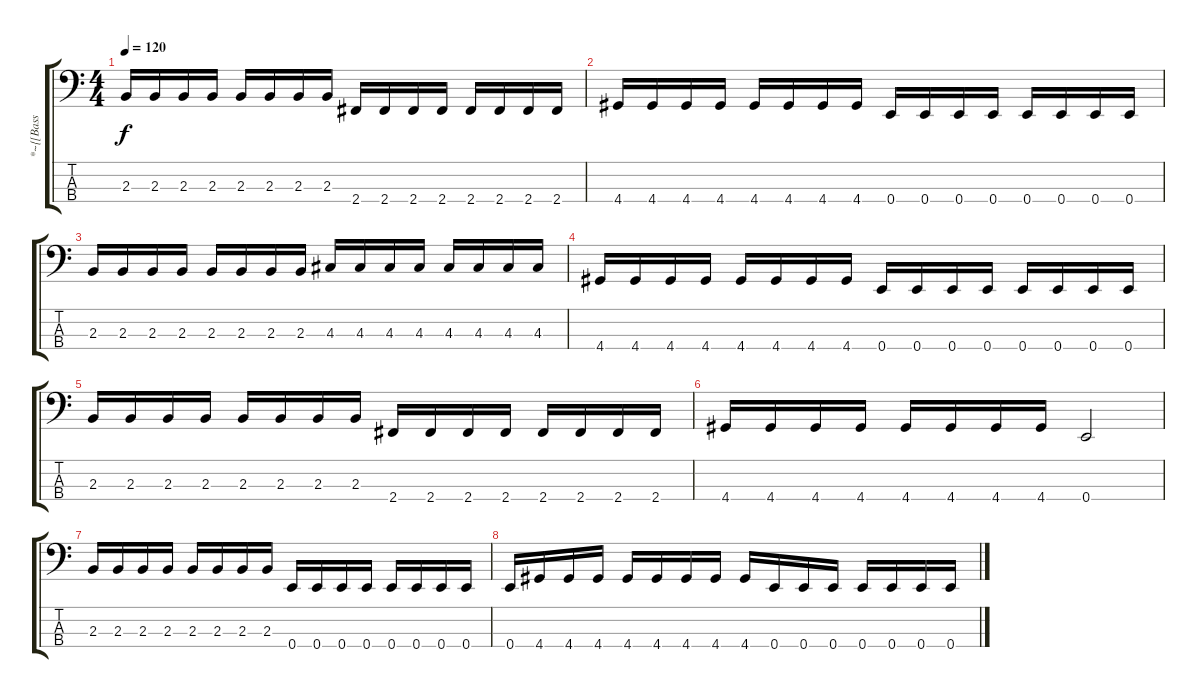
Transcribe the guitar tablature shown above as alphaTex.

\track ("*~{[Bass      - Tabbed by Peter B.]}~*" "*~{[Bass  ") {instrument electricbasspick}
\staff {score tabs}
\tuning (G2 D2 A1 E1) {hide}
\ts (4 4)
\tempo 120
\clef f4
\ks c
2.3.16{dy f} 2.3.16 2.3.16 2.3.16 2.3.16 2.3.16 2.3.16 2.3.16 2.4.16 2.4.16 2.4.16 2.4.16 2.4.16 2.4.16 2.4.16 2.4.16 |
4.4.16 4.4.16 4.4.16 4.4.16 4.4.16 4.4.16 4.4.16 4.4.16 0.4.16 0.4.16 0.4.16 0.4.16 0.4.16 0.4.16 0.4.16 0.4.16 |
2.3.16 2.3.16 2.3.16 2.3.16 2.3.16 2.3.16 2.3.16 2.3.16 4.3.16 4.3.16 4.3.16 4.3.16 4.3.16 4.3.16 4.3.16 4.3.16 |
4.4.16 4.4.16 4.4.16 4.4.16 4.4.16 4.4.16 4.4.16 4.4.16 0.4.16 0.4.16 0.4.16 0.4.16 0.4.16 0.4.16 0.4.16 0.4.16 |
2.3.16 2.3.16 2.3.16 2.3.16 2.3.16 2.3.16 2.3.16 2.3.16 2.4.16 2.4.16 2.4.16 2.4.16 2.4.16 2.4.16 2.4.16 2.4.16 |
4.4.16 4.4.16 4.4.16 4.4.16 4.4.16 4.4.16 4.4.16 4.4.16 0.4.2 |
2.3.16 2.3.16 2.3.16 2.3.16 2.3.16 2.3.16 2.3.16 2.3.16 0.4.16 0.4.16 0.4.16 0.4.16 0.4.16 0.4.16 0.4.16 0.4.16 |
0.4.16 4.4.16 4.4.16 4.4.16 4.4.16 4.4.16 4.4.16 4.4.16 4.4.16 0.4.16 0.4.16 0.4.16 0.4.16 0.4.16 0.4.16 0.4.16
